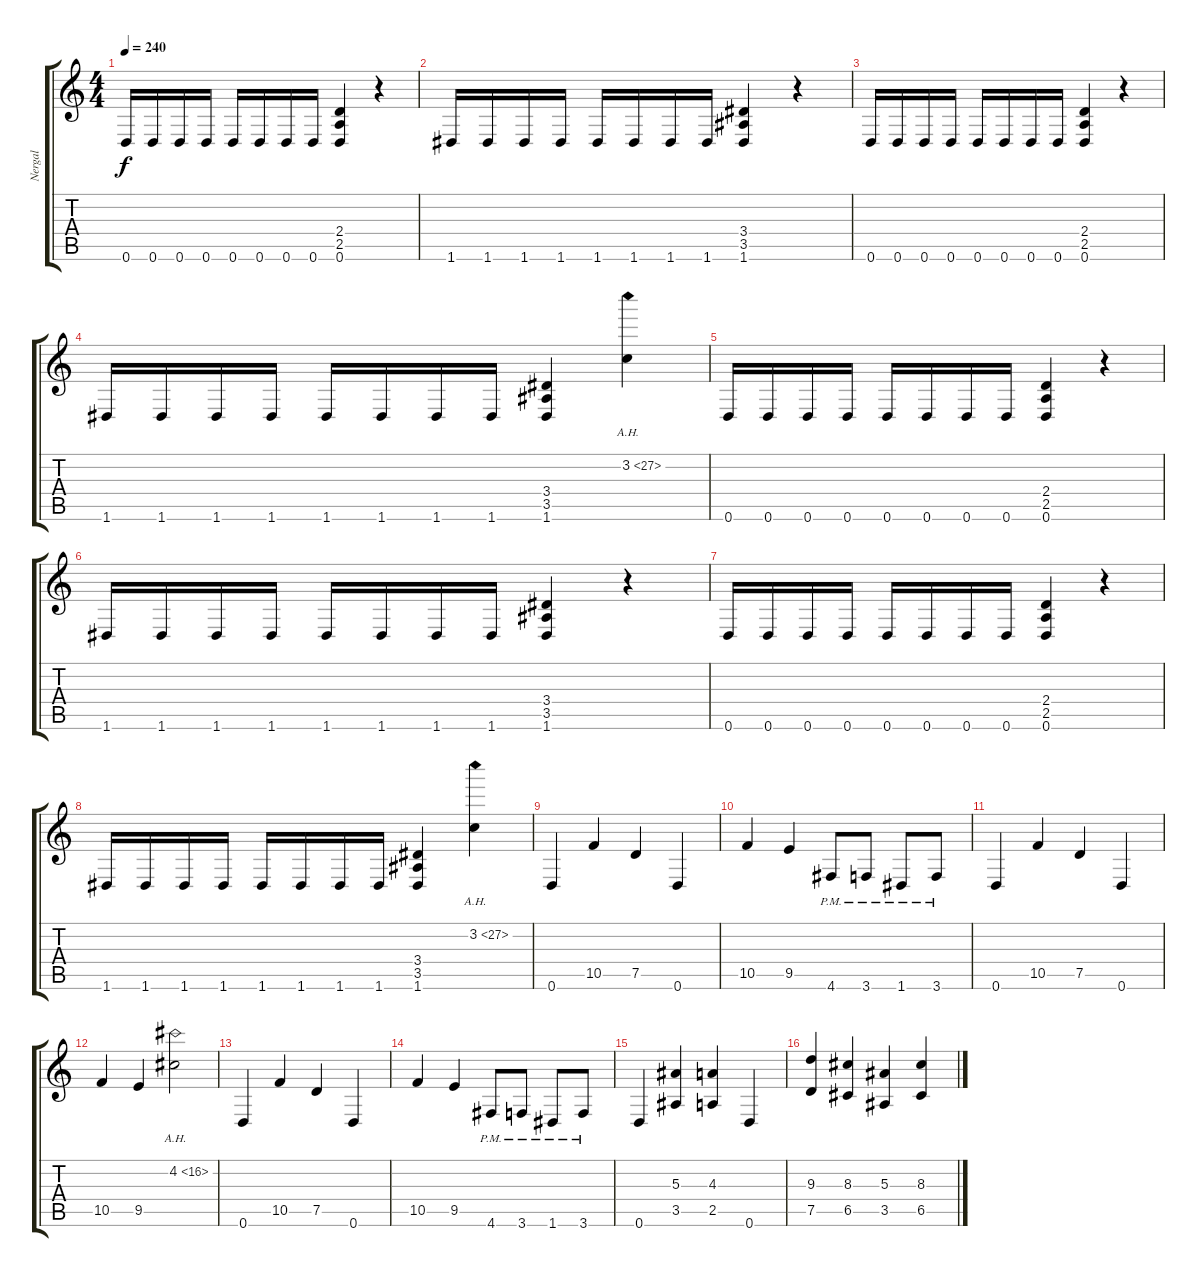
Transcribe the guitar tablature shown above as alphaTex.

\track ("Nergal" "Nergal") {instrument distortionguitar}
\staff {score tabs}
\tuning (D4 A3 F3 C3 G2 D2) {hide}
\ts (4 4)
\tempo 240
\clef g2
\ks c
0.6.16{dy f} 0.6.16 0.6.16 0.6.16 0.6.16 0.6.16 0.6.16 0.6.16 (2.4 2.5 0.6).4 r.4 |
1.6.16 1.6.16 1.6.16 1.6.16 1.6.16 1.6.16 1.6.16 1.6.16 (3.4 3.5 1.6).4 r.4 |
0.6.16 0.6.16 0.6.16 0.6.16 0.6.16 0.6.16 0.6.16 0.6.16 (2.4 2.5 0.6).4 r.4 |
1.6.16 1.6.16 1.6.16 1.6.16 1.6.16 1.6.16 1.6.16 1.6.16 (3.4 3.5 1.6).4 3.2{ah 24}.4 |
0.6.16 0.6.16 0.6.16 0.6.16 0.6.16 0.6.16 0.6.16 0.6.16 (2.4 2.5 0.6).4 r.4 |
1.6.16 1.6.16 1.6.16 1.6.16 1.6.16 1.6.16 1.6.16 1.6.16 (3.4 3.5 1.6).4 r.4 |
0.6.16 0.6.16 0.6.16 0.6.16 0.6.16 0.6.16 0.6.16 0.6.16 (2.4 2.5 0.6).4 r.4 |
1.6.16 1.6.16 1.6.16 1.6.16 1.6.16 1.6.16 1.6.16 1.6.16 (3.4 3.5 1.6).4 3.2{ah 24}.4 |
0.6.4 10.5.4 7.5.4 0.6.4 |
10.5.4 9.5.4 4.6{pm}.8 3.6{pm}.8 1.6{pm}.8 3.6{pm}.8 |
0.6.4 10.5.4 7.5.4 0.6.4 |
10.5.4 9.5.4 4.2{ah 12}.2 |
0.6.4 10.5.4 7.5.4 0.6.4 |
10.5.4 9.5.4 4.6{pm}.8 3.6{pm}.8 1.6{pm}.8 3.6{pm}.8 |
0.6.4 (5.3 3.5).4 (4.3 2.5).4 0.6.4 |
(9.3 7.5).4 (8.3 6.5).4 (5.3 3.5).4 (8.3 6.5).4
